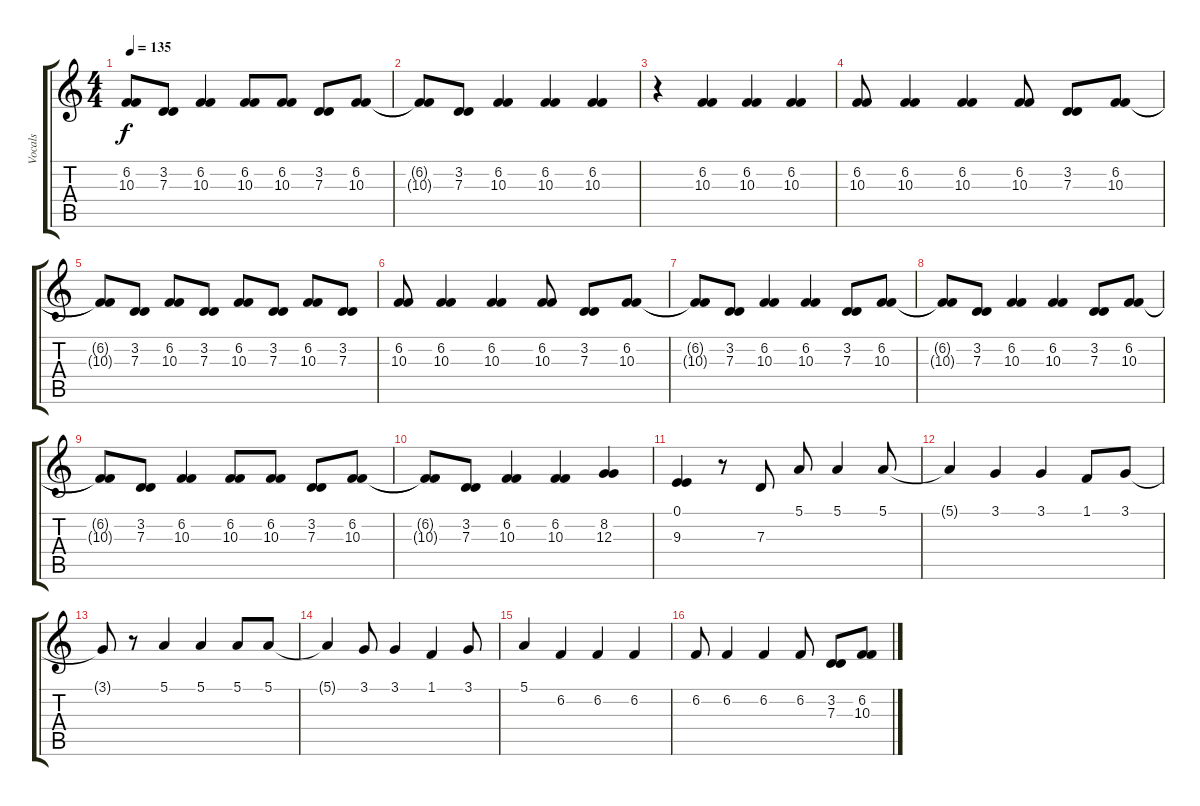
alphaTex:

\track ("Vocals" "Vocals") {instrument flute}
\staff {score tabs}
\tuning (E4 B3 G3 D3 A2 E2) {hide}
\ts (4 4)
\tempo 135
\clef g2
\ks c
(6.2{t} 10.3{t}).8{dy f} (3.2 7.3).8 (6.2 10.3).4 (6.2 10.3).8 (6.2 10.3).8 (3.2 7.3).8 (6.2 10.3).8 |
(6.2{t} 10.3{t}).8 (3.2 7.3).8 (6.2 10.3).4 (6.2 10.3).4 (6.2 10.3).4 |
r.4 (6.2 10.3).4 (6.2 10.3).4 (6.2 10.3).4 |
(6.2 10.3).8 (6.2 10.3).4 (6.2 10.3).4 (6.2 10.3).8 (3.2 7.3).8 (6.2 10.3).8 |
(6.2{t} 10.3{t}).8 (3.2 7.3).8 (6.2 10.3).8 (3.2 7.3).8 (6.2 10.3).8 (3.2 7.3).8 (6.2 10.3).8 (3.2 7.3).8 |
(6.2 10.3).8 (6.2 10.3).4 (6.2 10.3).4 (6.2 10.3).8 (3.2 7.3).8 (6.2 10.3).8 |
(6.2{t} 10.3{t}).8 (3.2 7.3).8 (6.2 10.3).4 (6.2 10.3).4 (3.2 7.3).8 (6.2 10.3).8 |
(6.2{t} 10.3{t}).8 (3.2 7.3).8 (6.2 10.3).4 (6.2 10.3).4 (3.2 7.3).8 (6.2 10.3).8 |
(6.2{t} 10.3{t}).8 (3.2 7.3).8 (6.2 10.3).4 (6.2 10.3).8 (6.2 10.3).8 (3.2 7.3).8 (6.2 10.3).8 |
(6.2{t} 10.3{t}).8 (3.2 7.3).8 (6.2 10.3).4 (6.2 10.3).4 (8.2 12.3).4 |
(0.1 9.3).4 r.8 7.3.8 5.1.8 5.1.4 5.1.8 |
5.1{t}.4 3.1.4 3.1.4 1.1.8 3.1.8 |
3.1{t}.8 r.8 5.1.4 5.1.4 5.1.8 5.1.8 |
5.1{t}.4 3.1.8 3.1.4 1.1.4 3.1.8 |
5.1.4 6.2.4 6.2.4 6.2.4 |
6.2.8 6.2.4 6.2.4 6.2.8 (3.2 7.3).8 (6.2 10.3).8
